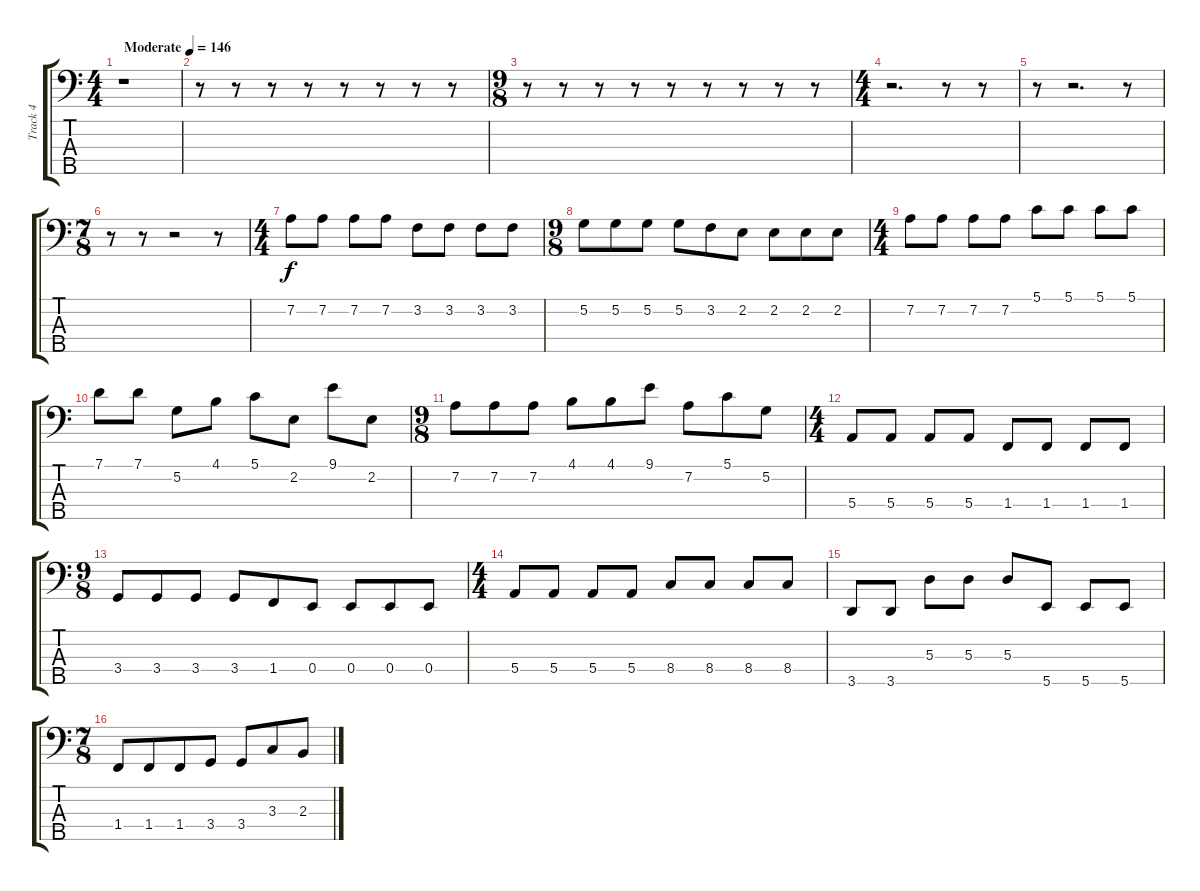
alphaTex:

\track ("Track 4" "Track 4") {instrument electricbassfinger}
\staff {score tabs}
\tuning (G2 D2 A1 E1 B0) {hide}
\ts (4 4)
\tempo (146 "Moderate")
\clef f4
\ks c
r.1{dy f instrument electricbassfinger} |
r.8 r.8 r.8 r.8 r.8 r.8 r.8 r.8 |
\ts (9 8)
r.8 r.8 r.8 r.8 r.8 r.8 r.8 r.8 r.8 |
\ts (4 4)
r.2{d} r.8 r.8 |
r.8 r.2{d} r.8 |
\ts (7 8)
r.8 r.8 r.2 r.8 |
\ts (4 4)
7.2.8 7.2.8 7.2.8 7.2.8 3.2.8 3.2.8 3.2.8 3.2.8 |
\ts (9 8)
5.2.8 5.2.8 5.2.8 5.2.8 3.2.8 2.2.8 2.2.8 2.2.8 2.2.8 |
\ts (4 4)
7.2.8 7.2.8 7.2.8 7.2.8 5.1.8 5.1.8 5.1.8 5.1.8 |
7.1.8 7.1.8 5.2.8 4.1.8 5.1.8 2.2.8 9.1.8 2.2.8 |
\ts (9 8)
7.2.8 7.2.8 7.2.8 4.1.8 4.1.8 9.1.8 7.2.8 5.1.8 5.2.8 |
\ts (4 4)
5.4.8 5.4.8 5.4.8 5.4.8 1.4.8 1.4.8 1.4.8 1.4.8 |
\ts (9 8)
3.4.8 3.4.8 3.4.8 3.4.8 1.4.8 0.4.8 0.4.8 0.4.8 0.4.8 |
\ts (4 4)
5.4.8 5.4.8 5.4.8 5.4.8 8.4.8 8.4.8 8.4.8 8.4.8 |
3.5.8 3.5.8 5.3.8 5.3.8 5.3.8 5.5.8 5.5.8 5.5.8 |
\ts (7 8)
1.4.8 1.4.8 1.4.8 3.4.8 3.4.8 3.3.8 2.3.8
